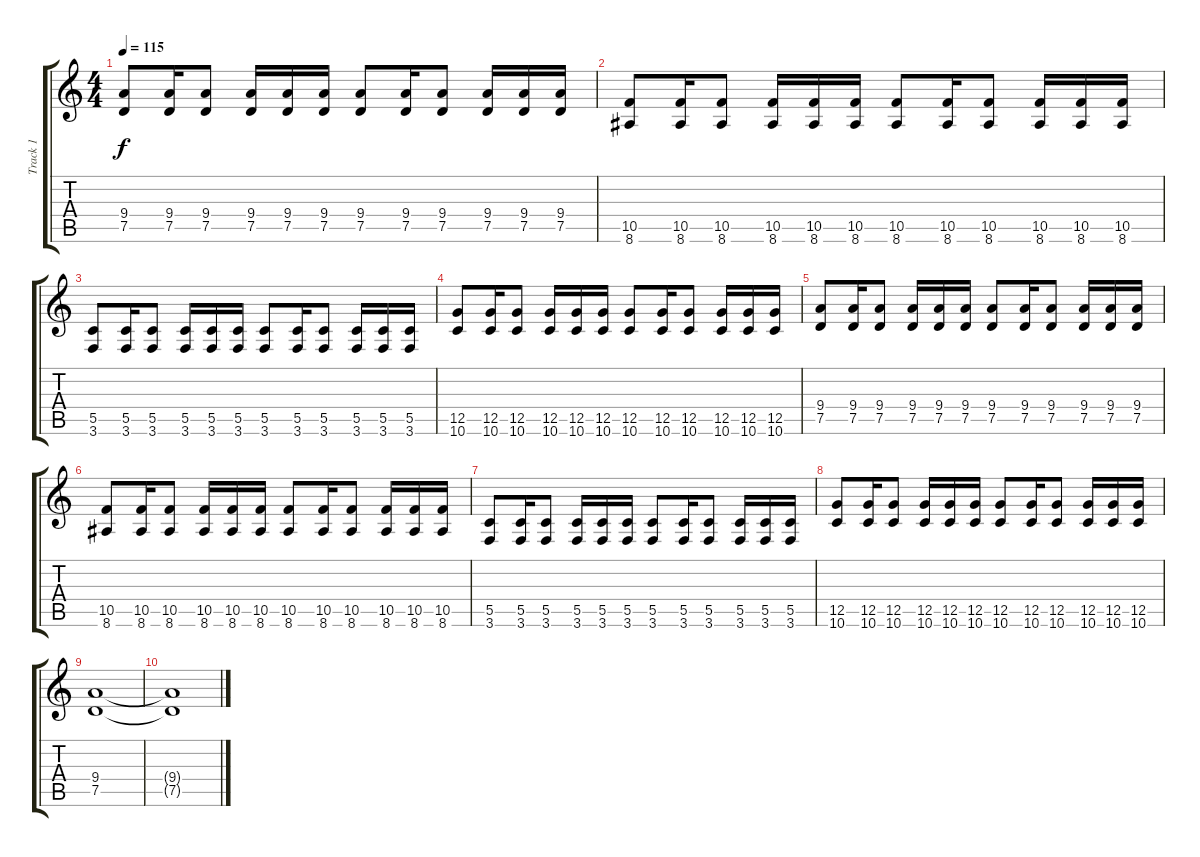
\track ("Track 1" "Track 1") {instrument overdrivenguitar}
\staff {score tabs}
\tuning (D4 A3 F3 C3 G2 D2) {hide}
\ts (4 4)
\tempo 115
\clef g2
\ks c
(9.4 7.5).8{dy f} (9.4 7.5).16 (9.4 7.5).8 (9.4 7.5).16 (9.4 7.5).16 (9.4 7.5).16 (9.4 7.5).8 (9.4 7.5).16 (9.4 7.5).8 (9.4 7.5).16 (9.4 7.5).16 (9.4 7.5).16 |
(10.5 8.6).8 (10.5 8.6).16 (10.5 8.6).8 (10.5 8.6).16 (10.5 8.6).16 (10.5 8.6).16 (10.5 8.6).8 (10.5 8.6).16 (10.5 8.6).8 (10.5 8.6).16 (10.5 8.6).16 (10.5 8.6).16 |
(5.5 3.6).8 (5.5 3.6).16 (5.5 3.6).8 (5.5 3.6).16 (5.5 3.6).16 (5.5 3.6).16 (5.5 3.6).8 (5.5 3.6).16 (5.5 3.6).8 (5.5 3.6).16 (5.5 3.6).16 (5.5 3.6).16 |
(12.5 10.6).8 (12.5 10.6).16 (12.5 10.6).8 (12.5 10.6).16 (12.5 10.6).16 (12.5 10.6).16 (12.5 10.6).8 (12.5 10.6).16 (12.5 10.6).8 (12.5 10.6).16 (12.5 10.6).16 (12.5 10.6).16 |
(9.4 7.5).8 (9.4 7.5).16 (9.4 7.5).8 (9.4 7.5).16 (9.4 7.5).16 (9.4 7.5).16 (9.4 7.5).8 (9.4 7.5).16 (9.4 7.5).8 (9.4 7.5).16 (9.4 7.5).16 (9.4 7.5).16 |
(10.5 8.6).8 (10.5 8.6).16 (10.5 8.6).8 (10.5 8.6).16 (10.5 8.6).16 (10.5 8.6).16 (10.5 8.6).8 (10.5 8.6).16 (10.5 8.6).8 (10.5 8.6).16 (10.5 8.6).16 (10.5 8.6).16 |
(5.5 3.6).8 (5.5 3.6).16 (5.5 3.6).8 (5.5 3.6).16 (5.5 3.6).16 (5.5 3.6).16 (5.5 3.6).8 (5.5 3.6).16 (5.5 3.6).8 (5.5 3.6).16 (5.5 3.6).16 (5.5 3.6).16 |
(12.5 10.6).8 (12.5 10.6).16 (12.5 10.6).8 (12.5 10.6).16 (12.5 10.6).16 (12.5 10.6).16 (12.5 10.6).8 (12.5 10.6).16 (12.5 10.6).8 (12.5 10.6).16 (12.5 10.6).16 (12.5 10.6).16 |
(9.4 7.5).1 |
(9.4{t} 7.5{t}).1
